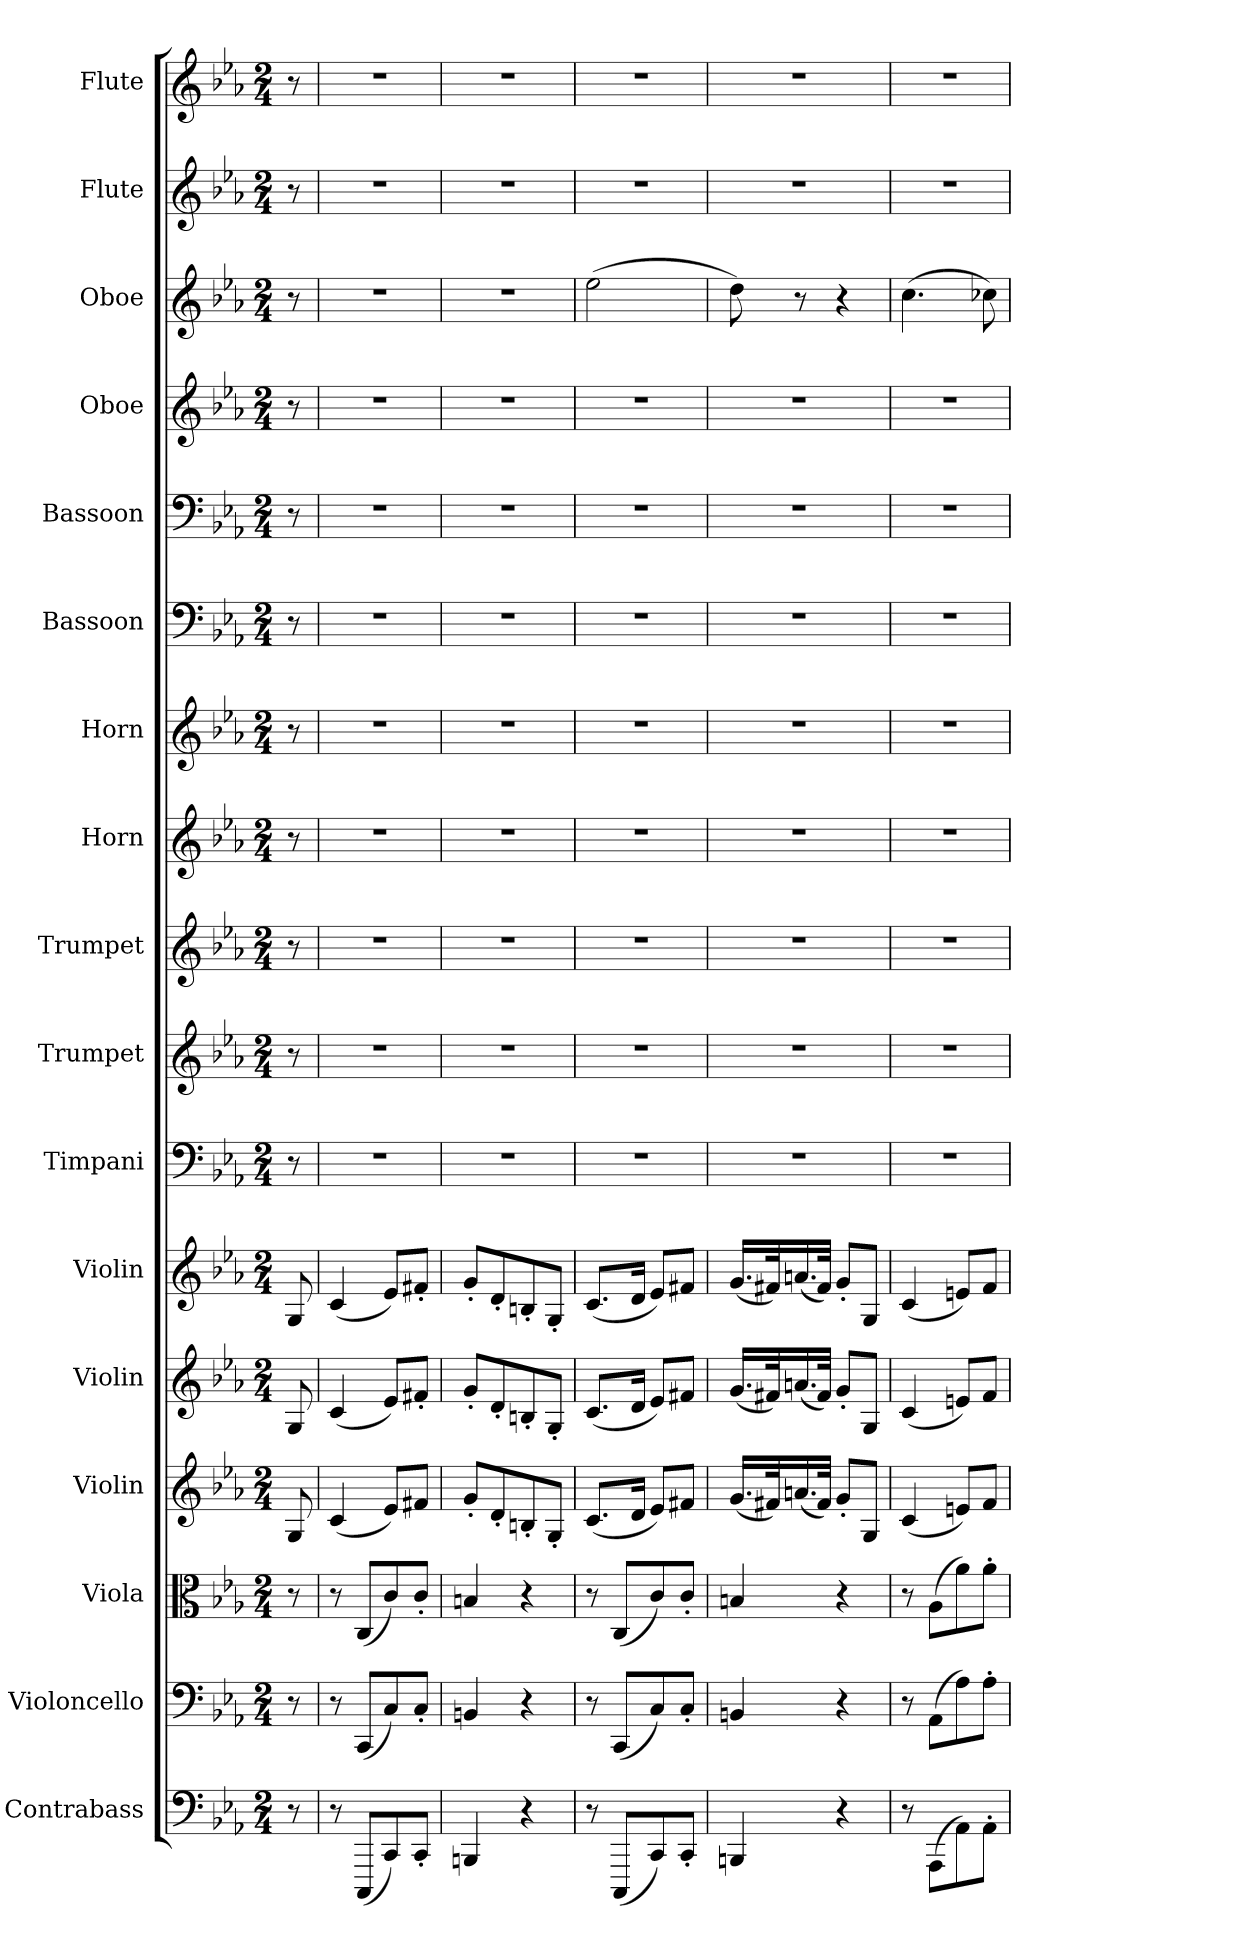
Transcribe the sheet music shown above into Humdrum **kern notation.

**kern	**kern	**kern	**kern	**kern	**kern	**kern	**kern	**kern	**kern	**kern	**kern	**kern	**kern	**kern	**kern	**kern
*part17	*part16	*part15	*part14	*part13	*part12	*part11	*part10	*part9	*part8	*part7	*part6	*part5	*part4	*part3	*part2	*part1
*staff17	*staff16	*staff15	*staff14	*staff13	*staff12	*staff11	*staff10	*staff9	*staff8	*staff7	*staff6	*staff5	*staff4	*staff3	*staff2	*staff1
*I"Contrabass	*I"Violoncello	*I"Viola	*I"Violin	*I"Violin	*I"Violin	*I"Timpani	*I"Trumpet	*I"Trumpet	*I"Horn	*I"Horn	*I"Bassoon	*I"Bassoon	*I"Oboe	*I"Oboe	*I"Flute	*I"Flute
*I'Cb	*I'Vc	*I'Vla	*I'Vln	*I'Vln	*I'Vln	*I'Timp	*I'Tpt	*I'Tpt	*I'Hn	*I'Hn	*I'Bsn	*I'Bsn	*I'Ob	*I'Ob	*I'Fl	*I'Fl
*clefF4	*clefF4	*clefC3	*clefG2	*clefG2	*clefG2	*clefF4	*clefG2	*clefG2	*clefG2	*clefG2	*clefF4	*clefF4	*clefG2	*clefG2	*clefG2	*clefG2
*k[b-e-a-]	*k[b-e-a-]	*k[b-e-a-]	*k[b-e-a-]	*k[b-e-a-]	*k[b-e-a-]	*k[b-e-a-]	*k[b-e-a-]	*k[b-e-a-]	*k[b-e-a-]	*k[b-e-a-]	*k[b-e-a-]	*k[b-e-a-]	*k[b-e-a-]	*k[b-e-a-]	*k[b-e-a-]	*k[b-e-a-]
*M2/4	*M2/4	*M2/4	*M2/4	*M2/4	*M2/4	*M2/4	*M2/4	*M2/4	*M2/4	*M2/4	*M2/4	*M2/4	*M2/4	*M2/4	*M2/4	*M2/4
=	=	=	=	=	=	=	=	=	=	=	=	=	=	=	=	=
8r	8r	8r	8G/	8G/	8G/	8r	8r	8r	8r	8r	8r	8r	8r	8r	8r	8r
=51	=51	=51	=51	=51	=51	=51	=51	=51	=51	=51	=51	=51	=51	=51	=51	=51
8r	8r	8r	(4c/	(4c/	(4c/	2r	2r	2r	2r	2r	2r	2r	2r	2r	2r	2r
(8CCC/L	(8CC/L	(8C/L	.	.	.	.	.	.	.	.	.	.	.	.	.	.
8CC/)	8C/)	8c/)	8e-/L)	8e-/L)	8e-/L)	.	.	.	.	.	.	.	.	.	.	.
8CC'/J	8C'/J	8c'/J	8f#X/J	8f#X'/J	8f#X'/J	.	.	.	.	.	.	.	.	.	.	.
=52	=52	=52	=52	=52	=52	=52	=52	=52	=52	=52	=52	=52	=52	=52	=52	=52
4BBBn/	4BBn/	4Bn/	8g'/L	8g'/L	8g'/L	2r	2r	2r	2r	2r	2r	2r	2r	2r	2r	2r
.	.	.	8d'/	8d'/	8d'/	.	.	.	.	.	.	.	.	.	.	.
4r	4r	4r	8Bn'/	8Bn'/	8Bn'/	.	.	.	.	.	.	.	.	.	.	.
.	.	.	8G'/J	8G'/J	8G'/J	.	.	.	.	.	.	.	.	.	.	.
=53	=53	=53	=53	=53	=53	=53	=53	=53	=53	=53	=53	=53	=53	=53	=53	=53
8r	8r	8r	(8.c/L	(8.c/L	(8.c/L	2r	2r	2r	2r	2r	2r	2r	2r	(2ee-\	2r	2r
(8CCC/L	(8CC/L	(8C/L	.	.	.	.	.	.	.	.	.	.	.	.	.	.
.	.	.	16d/Jk	16d/Jk	16d/Jk	.	.	.	.	.	.	.	.	.	.	.
8CC/)	8C/)	8c/)	8e-/L)	8e-/L)	8e-/L)	.	.	.	.	.	.	.	.	.	.	.
8CC'/J	8C'/J	8c'/J	8f#X/J	8f#X/J	8f#X/J	.	.	.	.	.	.	.	.	.	.	.
=54	=54	=54	=54	=54	=54	=54	=54	=54	=54	=54	=54	=54	=54	=54	=54	=54
4BBBn/	4BBn/	4Bn/	(16.g/LL	(16.g/LL	(16.g/LL	2r	2r	2r	2r	2r	2r	2r	2r	8dd\)	2r	2r
.	.	.	32f#X/K)	32f#X/K)	32f#X/K)	.	.	.	.	.	.	.	.	.	.	.
.	.	.	(16.an/	(16.an/	(16.an/	.	.	.	.	.	.	.	.	8r	.	.
.	.	.	32f#/JJk)	32f#/JJk)	32f#/JJk)	.	.	.	.	.	.	.	.	.	.	.
4r	4r	4r	8g'/L	8g'/L	8g'/L	.	.	.	.	.	.	.	.	4r	.	.
.	.	.	8G/J	8G/J	8G/J	.	.	.	.	.	.	.	.	.	.	.
=55	=55	=55	=55	=55	=55	=55	=55	=55	=55	=55	=55	=55	=55	=55	=55	=55
8r	8r	8r	(4c/	(4c/	(4c/	2r	2r	2r	2r	2r	2r	2r	2r	(4.cc\	2r	2r
(8AAA-\L	(8AA-\L	(8A-\L	.	.	.	.	.	.	.	.	.	.	.	.	.	.
8AA-\)	8A-\)	8a-\)	8en/L)	8en/L)	8en/L)	.	.	.	.	.	.	.	.	.	.	.
8AA-'\J	8A-'\J	8a-'\J	8f/J	8f/J	8f/J	.	.	.	.	.	.	.	.	8cc-X\)	.	.
=	=	=	=	=	=	=	=	=	=	=	=	=	=	=	=	=
*-	*-	*-	*-	*-	*-	*-	*-	*-	*-	*-	*-	*-	*-	*-	*-	*-
